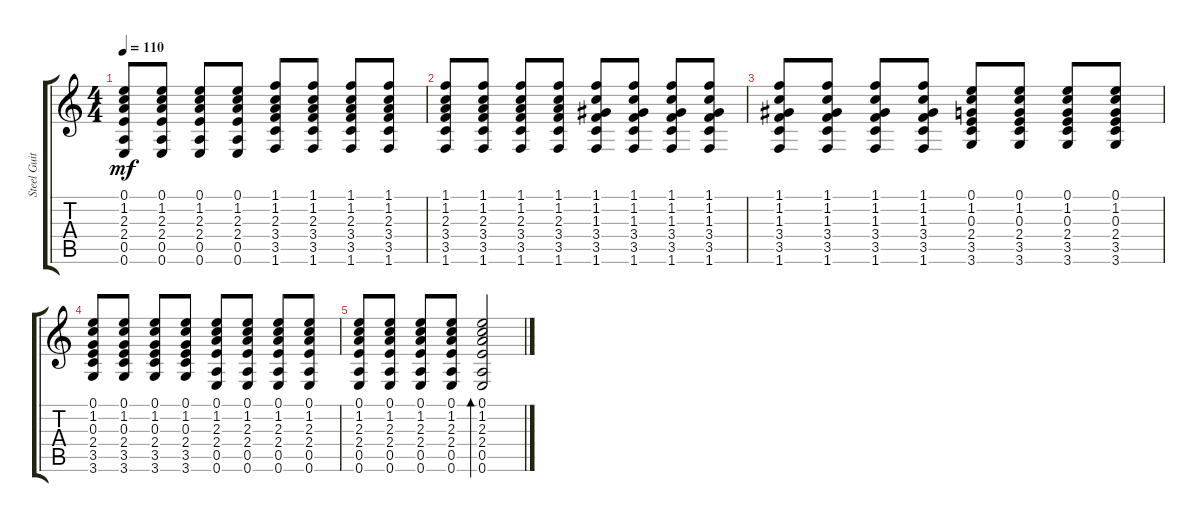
\track ("Steel Guitar" "Steel Guit") {instrument acousticguitarsteel}
\staff {score tabs}
\tuning (E4 B3 G3 D3 A2 E2) {hide}
\ts (4 4)
\tempo 110
\clef g2
\ks c
(0.1 1.2 2.3 2.4 0.5 0.6).8{dy mf} (0.1 1.2 2.3 2.4 0.5 0.6).8 (0.1 1.2 2.3 2.4 0.5 0.6).8 (0.1 1.2 2.3 2.4 0.5 0.6).8 (1.1 1.2 2.3 3.4 3.5 1.6).8 (1.1 1.2 2.3 3.4 3.5 1.6).8 (1.1 1.2 2.3 3.4 3.5 1.6).8 (1.1 1.2 2.3 3.4 3.5 1.6).8 |
(1.1 1.2 2.3 3.4 3.5 1.6).8 (1.1 1.2 2.3 3.4 3.5 1.6).8 (1.1 1.2 2.3 3.4 3.5 1.6).8 (1.1 1.2 2.3 3.4 3.5 1.6).8 (1.1 1.2 1.3 3.4 3.5 1.6).8 (1.1 1.2 1.3 3.4 3.5 1.6).8 (1.1 1.2 1.3 3.4 3.5 1.6).8 (1.1 1.2 1.3 3.4 3.5 1.6).8 |
(1.1 1.2 1.3 3.4 3.5 1.6).8 (1.1 1.2 1.3 3.4 3.5 1.6).8 (1.1 1.2 1.3 3.4 3.5 1.6).8 (1.1 1.2 1.3 3.4 3.5 1.6).8 (0.1 1.2 0.3 2.4 3.5 3.6).8 (0.1 1.2 0.3 2.4 3.5 3.6).8 (0.1 1.2 0.3 2.4 3.5 3.6).8 (0.1 1.2 0.3 2.4 3.5 3.6).8 |
(0.1 1.2 0.3 2.4 3.5 3.6).8 (0.1 1.2 0.3 2.4 3.5 3.6).8 (0.1 1.2 0.3 2.4 3.5 3.6).8 (0.1 1.2 0.3 2.4 3.5 3.6).8 (0.1 1.2 2.3 2.4 0.5 0.6).8 (0.1 1.2 2.3 2.4 0.5 0.6).8 (0.1 1.2 2.3 2.4 0.5 0.6).8 (0.1 1.2 2.3 2.4 0.5 0.6).8 |
(0.1 1.2 2.3 2.4 0.5 0.6).8 (0.1 1.2 2.3 2.4 0.5 0.6).8 (0.1 1.2 2.3 2.4 0.5 0.6).8 (0.1 1.2 2.3 2.4 0.5 0.6).8 (0.1 1.2 2.3 2.4 0.5 0.6).2{bd 480}
